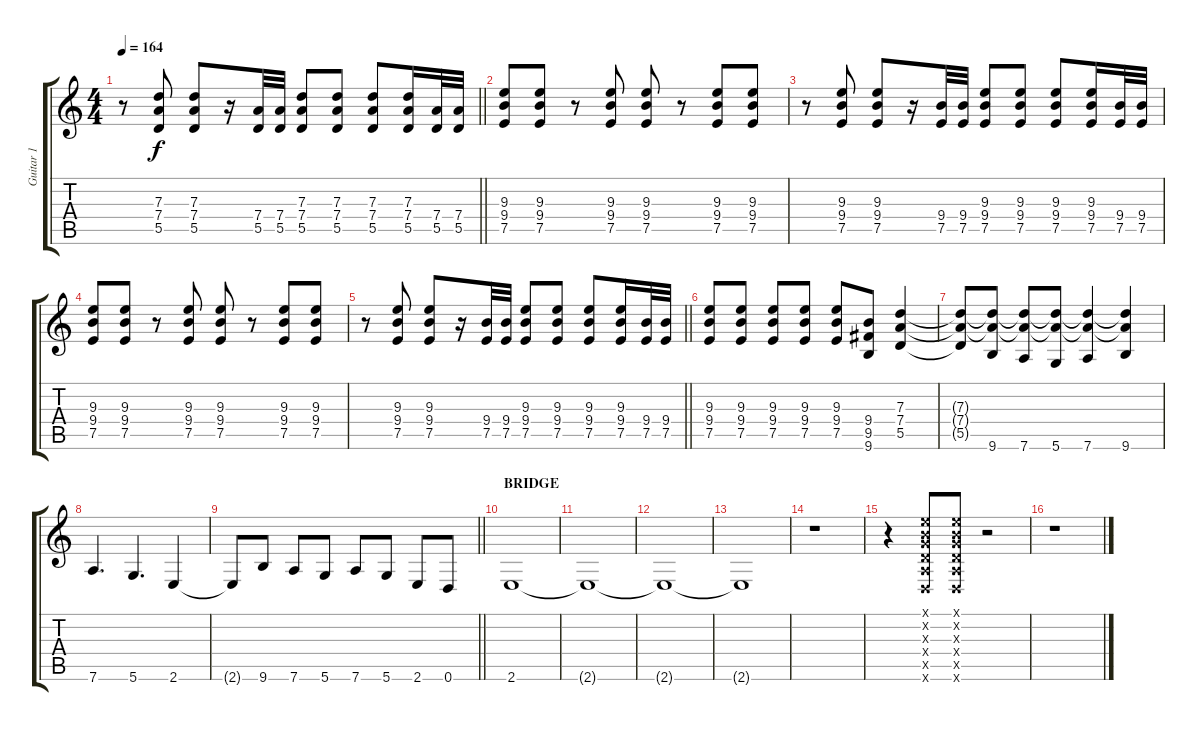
\track ("Guitar 1" "Guitar 1") {instrument distortionguitar}
\staff {score tabs}
\tuning (E4 B3 G3 D3 A2 D2) {hide}
\ts (4 4)
\tempo 164
\clef g2
\barLineRight lightlight
\ks c
r.8{dy f} (7.3 7.4 5.5).8 (7.3 7.4 5.5).8 r.16 (7.4 5.5).32 (7.4 5.5).32 (7.3 7.4 5.5).8 (7.3 7.4 5.5).8 (7.3 7.4 5.5).8 (7.3 7.4 5.5).16 (7.4 5.5).32 (7.4 5.5).32 |
(9.3 9.4 7.5).8 (9.3 9.4 7.5).8 r.8 (9.3 9.4 7.5).8 (9.3 9.4 7.5).8 r.8 (9.3 9.4 7.5).8 (9.3 9.4 7.5).8 |
r.8 (9.3 9.4 7.5).8 (9.3 9.4 7.5).8 r.16 (9.4 7.5).32 (9.4 7.5).32 (9.3 9.4 7.5).8 (9.3 9.4 7.5).8 (9.3 9.4 7.5).8 (9.3 9.4 7.5).16 (9.4 7.5).32 (9.4 7.5).32 |
(9.3 9.4 7.5).8 (9.3 9.4 7.5).8 r.8 (9.3 9.4 7.5).8 (9.3 9.4 7.5).8 r.8 (9.3 9.4 7.5).8 (9.3 9.4 7.5).8 |
\barLineRight lightlight
r.8 (9.3 9.4 7.5).8 (9.3 9.4 7.5).8 r.16 (9.4 7.5).32 (9.4 7.5).32 (9.3 9.4 7.5).8 (9.3 9.4 7.5).8 (9.3 9.4 7.5).8 (9.3 9.4 7.5).16 (9.4 7.5).32 (9.4 7.5).32 |
(9.3 9.4 7.5).8 (9.3 9.4 7.5).8 (9.3 9.4 7.5).8 (9.3 9.4 7.5).8 (9.3 9.4 7.5).8 (9.4 9.5 9.6).8 (7.3 7.4 5.5).4 |
(7.3{t} 7.4{t} 5.5{t}).8 (7.3{t} 7.4{t} 9.6).8 (7.3{t} 7.4{t} 7.6).8 (7.3{t} 7.4{t} 5.6).8 (7.3{t} 7.4{t} 7.6).4 (7.3{t} 7.4{t} 9.6).4 |
7.6.4{d} 5.6.4{d} 2.6.4 |
\barLineRight lightlight
2.6{t}.8 9.6.8 7.6.8 5.6.8 7.6.8 5.6.8 2.6.8 0.6.8 |
\section ("" "BRIDGE")
2.6.1{volume 7} |
2.6{t}.1 |
2.6{t}.1 |
2.6{t}.1 |
r.1 |
r.4 (0.1{x} 0.2{x} 0.3{x} 0.4{x} 0.5{x} 0.6{x}).8 (0.1{x} 0.2{x} 0.3{x} 0.4{x} 0.5{x} 0.6{x}).8 r.2 |
r.1
